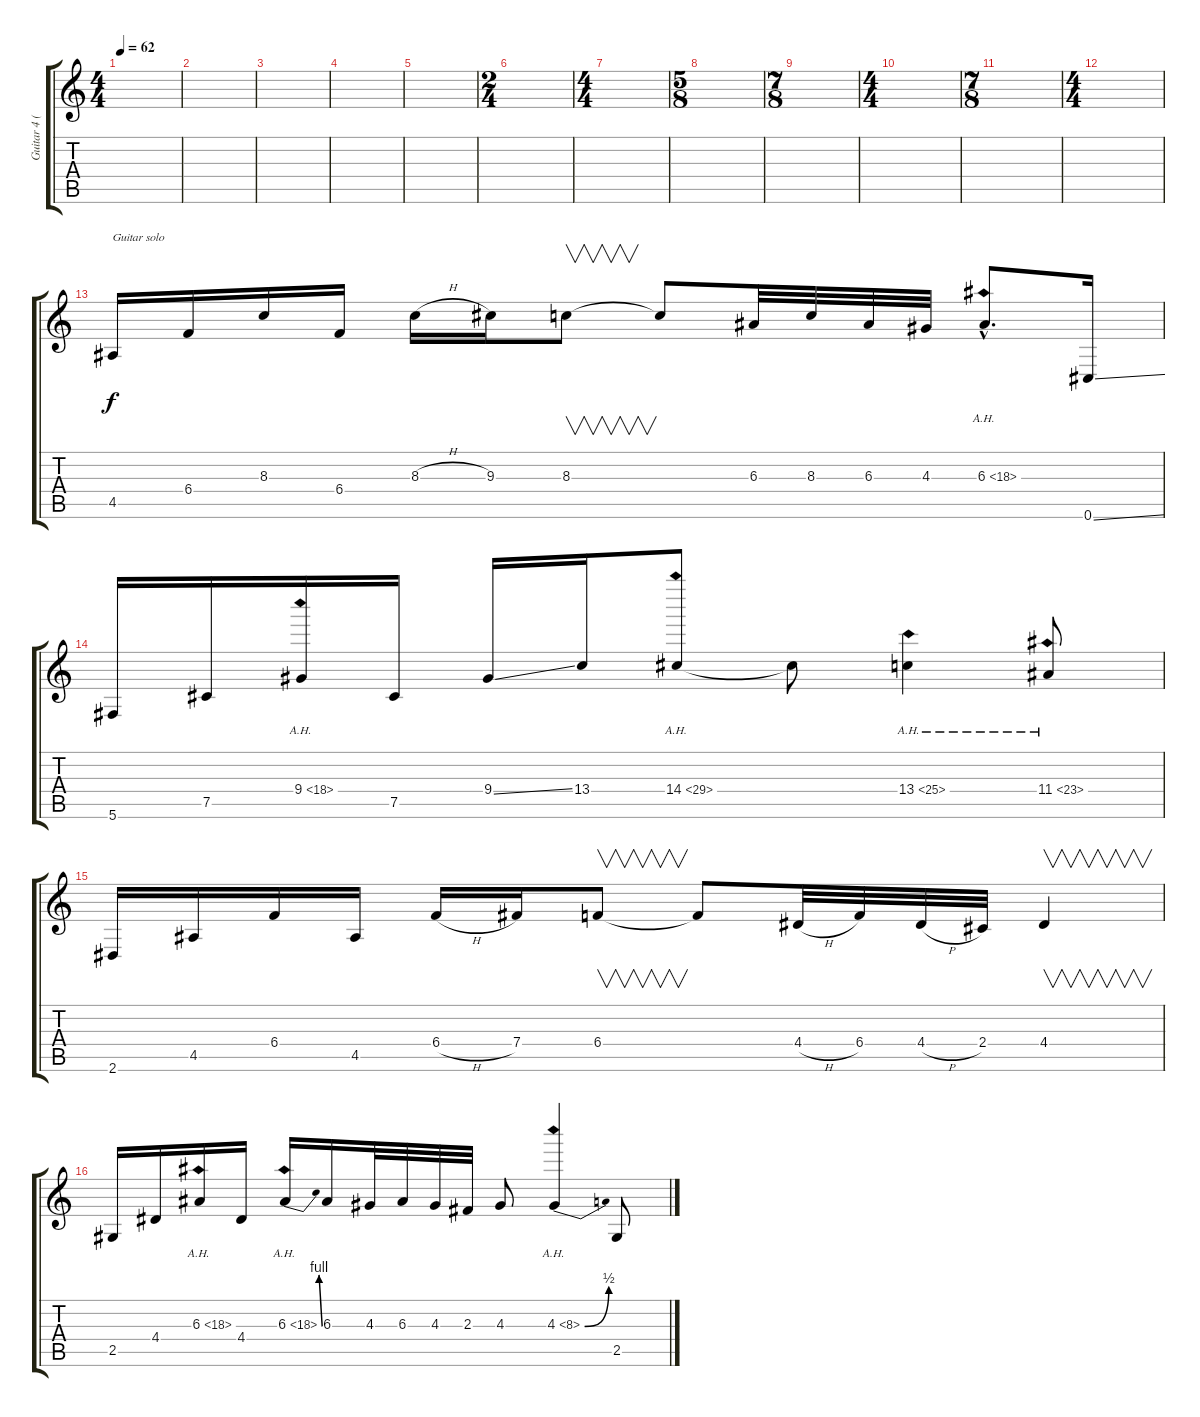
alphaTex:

\track ("Guitar 4 (solo)" "Guitar 4 (") {instrument distortionguitar}
\staff {score tabs}
\tuning (Db4 Ab3 E3 B2 Gb2 Db2) {hide}
\ts (4 4)
\tempo 62
\clef g2
\ks c
|
|
|
|
|
\ts (2 4)
|
\ts (4 4)
|
\ts (5 8)
|
\ts (7 8)
|
\ts (4 4)
|
\ts (7 8)
|
\ts (4 4)
|
4.5.16{txt "Guitar solo"} 6.4.16 8.3.16 6.4.16 8.3{h}.16 9.3.16 8.3.8{v} 8.3{t}.8 6.3.32 8.3.32 6.3.32 4.3.32 6.3{ah 12 hac}.8{d} 0.6{ss}.16 |
5.6.16 7.5.16 9.4{ah 9}.16 7.5.16 9.4{ss}.16 13.4.16 14.4{ah 15}.8 14.4{t}.8 13.4{ah 12}.4 11.4{ah 12}.8 |
2.6.16 4.5.16 6.4.16 4.5.16 6.4{h}.16 7.4.16 6.4.8{v} 6.4{t}.8 4.4{h}.32 6.4.32 4.4{h}.32 2.4.32 4.4.4{v} |
2.5.16 4.4.16 6.3{ah 12}.16 4.4.16 6.3{be (bend 0 0 60 4) ah 12}.16 6.3.16 4.3.32 6.3.32 4.3.32 2.3.32 4.3.8 4.3{be (bend 0 0 60 2) ah 4}.4 2.5.8
